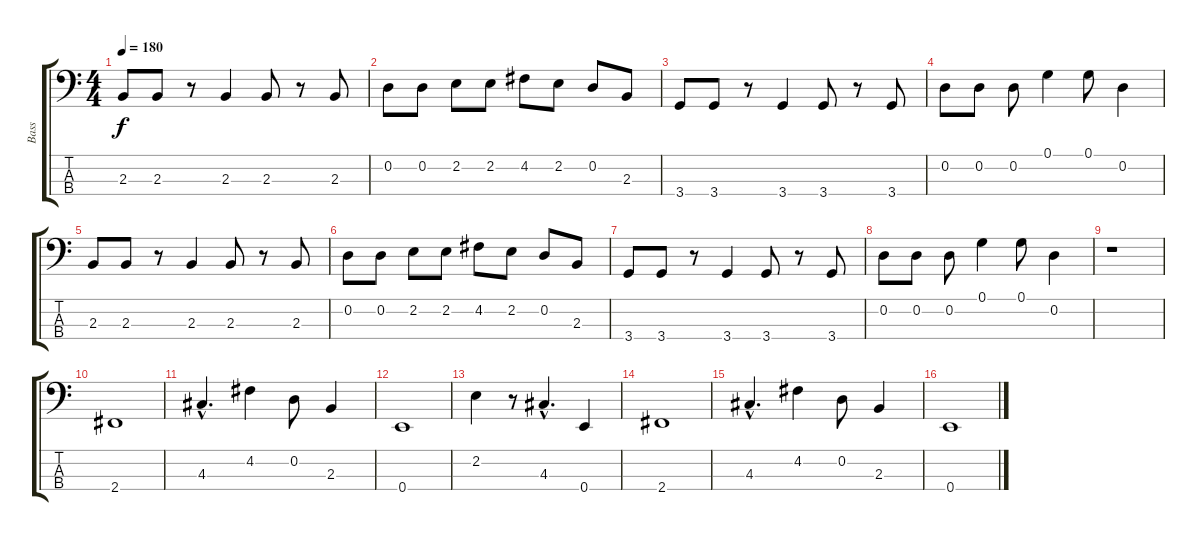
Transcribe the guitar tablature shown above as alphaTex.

\track ("Bass" "Bass") {instrument electricbasspick}
\staff {score tabs}
\tuning (G2 D2 A1 E1) {hide}
\ts (4 4)
\tempo 180
\clef f4
\ks c
2.3.8{dy f} 2.3.8 r.8 2.3.4 2.3.8 r.8 2.3.8 |
0.2.8 0.2.8 2.2.8 2.2.8 4.2.8 2.2.8 0.2.8 2.3.8 |
3.4.8 3.4.8 r.8 3.4.4 3.4.8 r.8 3.4.8 |
0.2.8 0.2.8 0.2.8 0.1.4 0.1.8 0.2.4 |
2.3.8 2.3.8 r.8 2.3.4 2.3.8 r.8 2.3.8 |
0.2.8 0.2.8 2.2.8 2.2.8 4.2.8 2.2.8 0.2.8 2.3.8 |
3.4.8 3.4.8 r.8 3.4.4 3.4.8 r.8 3.4.8 |
0.2.8 0.2.8 0.2.8 0.1.4 0.1.8 0.2.4 |
r.1 |
2.4.1 |
4.3{hac}.4{d} 4.2.4 0.2.8 2.3.4 |
0.4.1 |
2.2.4 r.8 4.3{hac}.4{d} 0.4.4 |
2.4.1 |
4.3{hac}.4{d} 4.2.4 0.2.8 2.3.4 |
0.4.1
